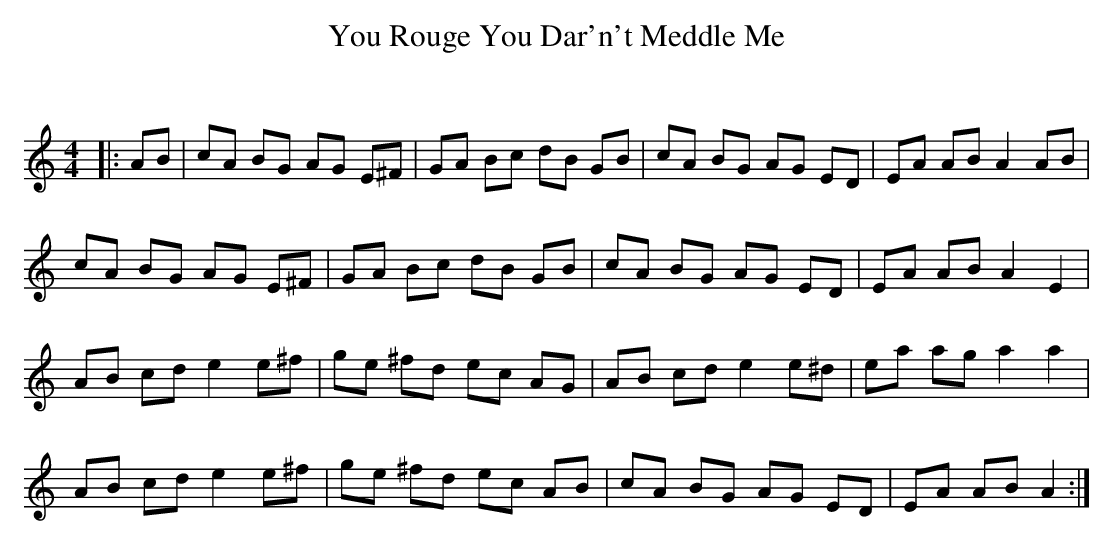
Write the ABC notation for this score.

X:1
T: You Rouge You Dar'n't Meddle Me
C:
Q: 232
K:Am
M:4/4
L:1/8
|:AB|cA BG AG E^F|GA Bc dB GB|cA BG AG ED|EA AB A2 AB|
cA BG AG E^F|GA Bc dB GB|cA BG AG ED|EA AB A2 E2|
AB cd e2 e^f|ge ^fd ec AG|AB cd e2 e^d|ea ag a2 a2|
AB cd e2 e^f|ge ^fd ec AB|cA BG AG ED|EA AB A2:|
